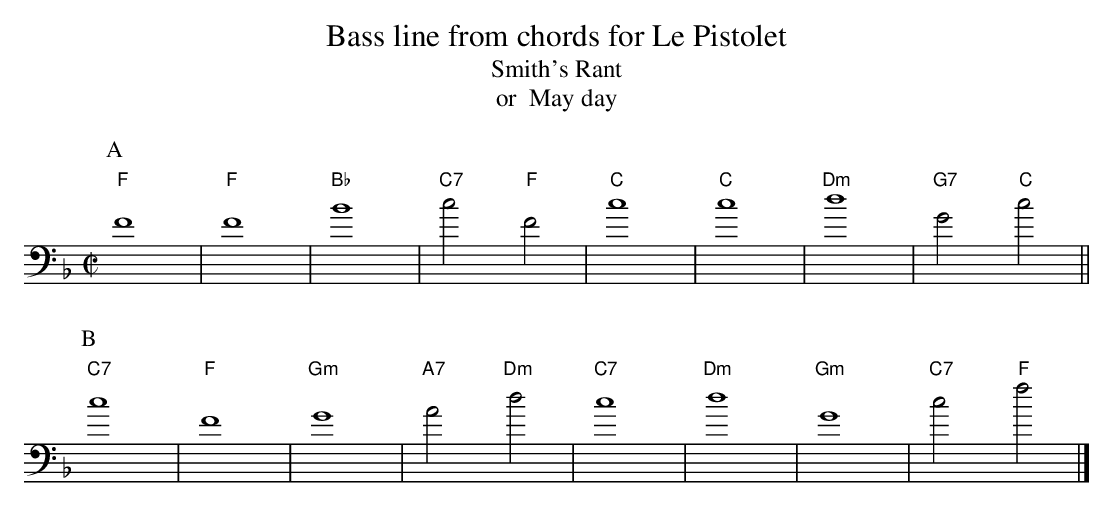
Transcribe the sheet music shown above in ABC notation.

X:1
T:Bass line from chords for Le Pistolet
T:Smith's Rant
T:or  May day
M:C|
L:1/4
K:F bass
P:A
"F"F4| "F"F4 | "Bb"B4 | "C7"c2 "F"F2  |"C"c4 | "C"c4 | "Dm"d4 | "G7"G2 "C"c2 ||
P:B
"C7"c4 | "F"F4| "Gm"G4 | "A7"A2 "Dm"d2 | "C7"c4 | "Dm"d4 | "Gm"G4 | "C7"c2 "F"f2 |]
